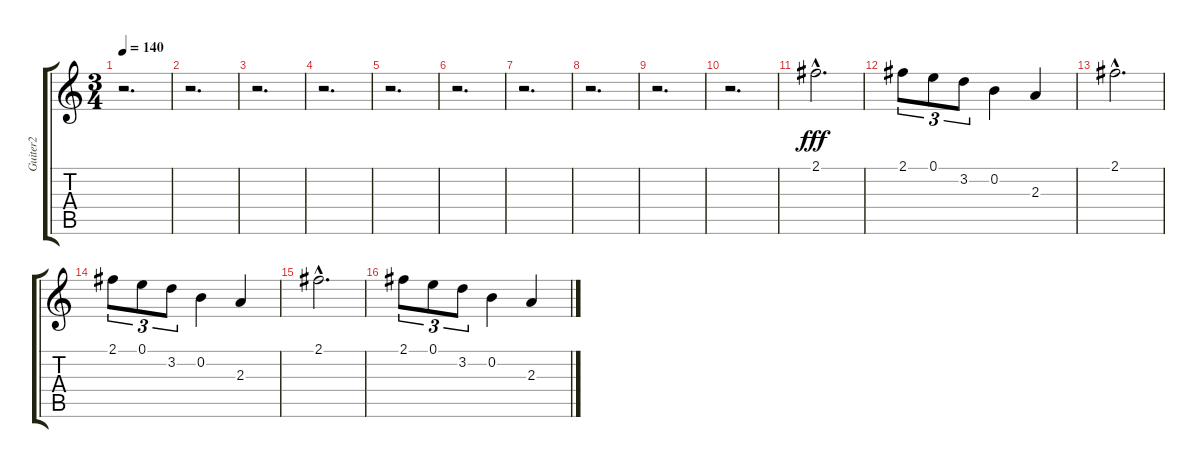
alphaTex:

\track ("Guiter2" "Guiter2") {instrument overdrivenguitar}
\staff {score tabs}
\tuning (E4 B3 G3 D3 A2 E2) {hide}
\ts (3 4)
\tempo 140
\clef g2
\ks c
r.2{d dy f} |
r.2{d} |
r.2{d} |
r.2{d} |
r.2{d} |
r.2{d} |
r.2{d} |
r.2{d} |
r.2{d} |
r.2{d} |
2.1{hac}.2{d dy fff} |
2.1.8{tu (3 2)} 0.1.8{tu (3 2)} 3.2.8{tu (3 2)} 0.2.4 2.3.4 |
2.1{hac}.2{d} |
2.1.8{tu (3 2)} 0.1.8{tu (3 2)} 3.2.8{tu (3 2)} 0.2.4 2.3.4 |
2.1{hac}.2{d} |
2.1.8{tu (3 2)} 0.1.8{tu (3 2)} 3.2.8{tu (3 2)} 0.2.4 2.3.4
